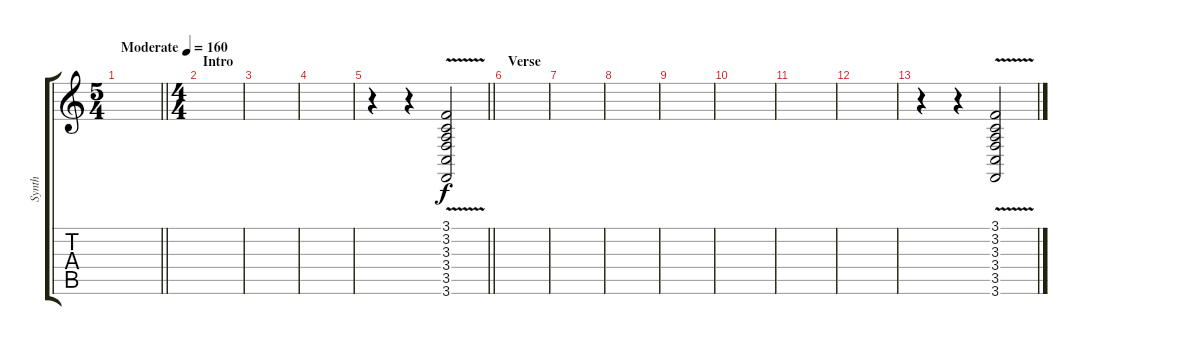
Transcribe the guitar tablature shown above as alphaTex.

\track ("Synth" "Synth") {instrument reversecymbal}
\staff {score tabs}
\tuning (D4 A3 Gb3 D3 A2 D2) {hide}
\ts (5 4)
\tempo (160 "Moderate")
\clef g2
\barLineRight lightlight
\ks c
|
\ts (4 4)
\section ("" "Intro")
|
|
|
\barLineRight lightlight
r.4 r.4 (3.1 3.2 3.3 3.4{v} 3.5 3.6).2 |
\section ("" "Verse")
|
|
|
|
|
|
|
r.4 r.4 (3.1 3.2 3.3 3.4{v} 3.5 3.6).2
